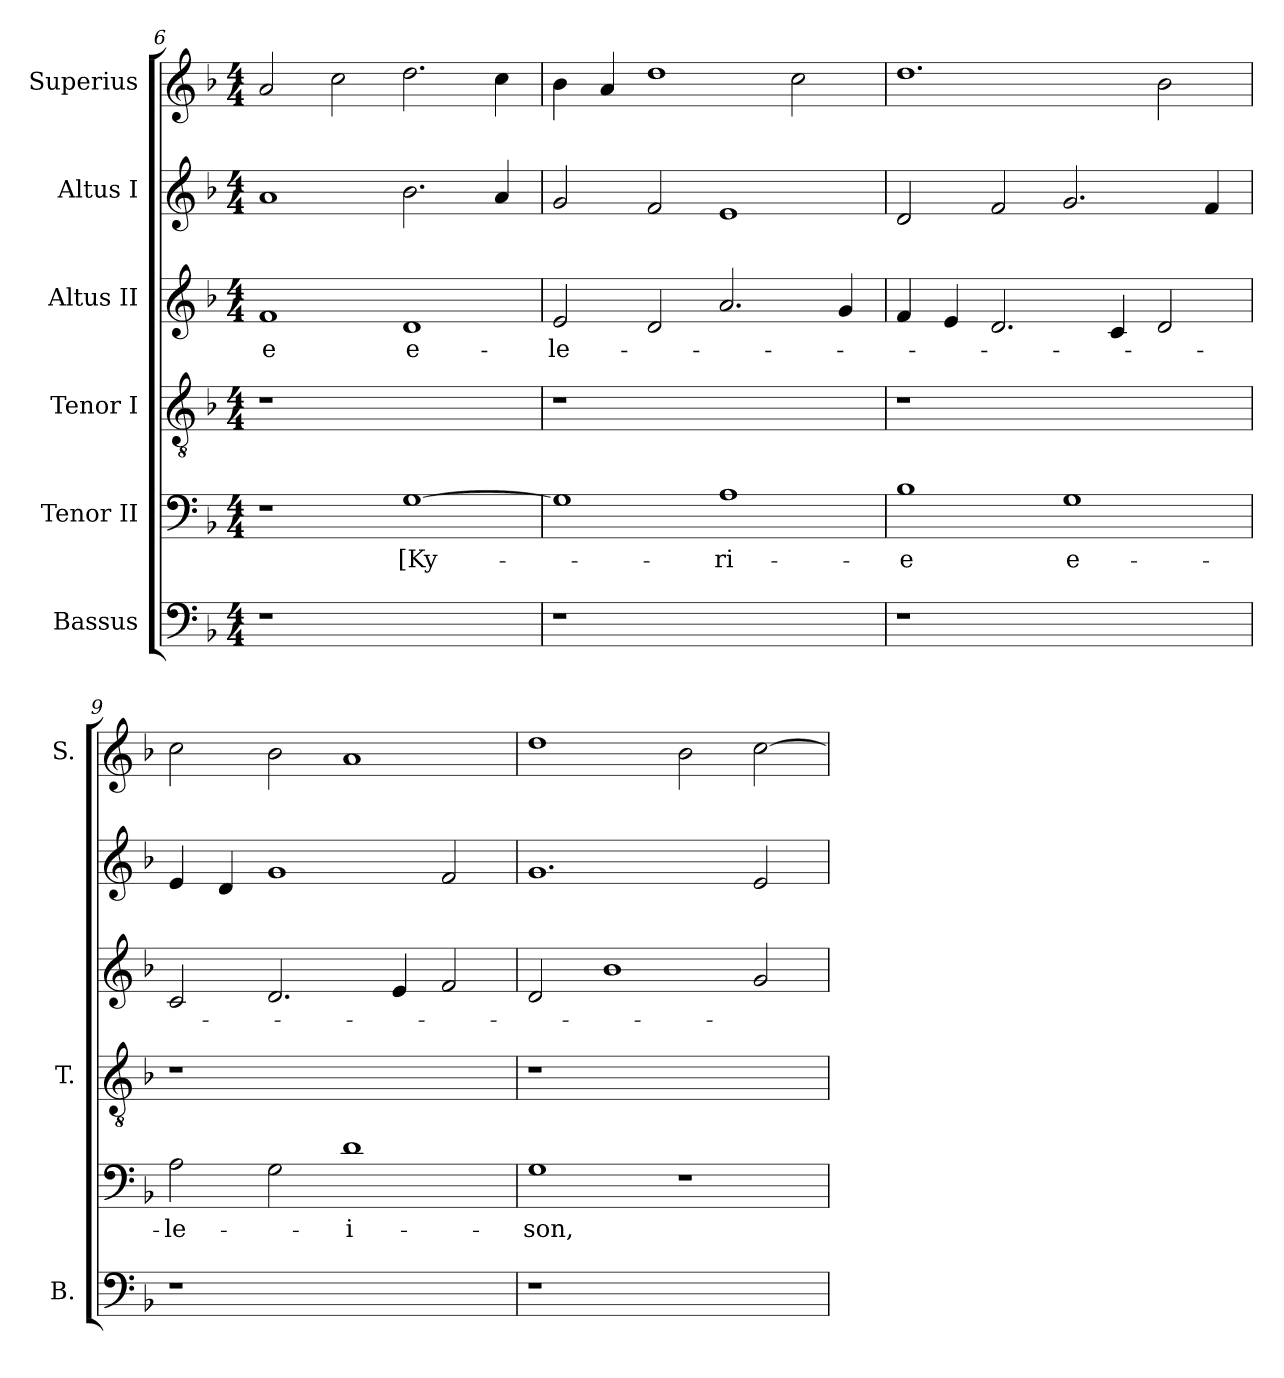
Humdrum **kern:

**kern	**kern	**text	**kern	**kern	**text	**kern	**kern
*part6	*part5	*part5	*part4	*part3	*part3	*part2	*part1
*staff6	*staff5	*staff5	*staff4	*staff3	*staff3	*staff2	*staff1
*I"Bassus	*I"Tenor II	*	*I"Tenor I	*I"Altus II	*	*I"Altus I	*I"Superius
*I'B.	*	*	*I'T.	*	*	*	*I'S.
!!LO:LB:g=z
*clefF4	*clefF4	*	*clefGv2	*clefG2	*	*clefG2	*clefG2
*	*	*	*ITrd7c12	*	*	*	*
*k[b-]	*k[b-]	*	*k[b-]	*k[b-]	*	*k[b-]	*k[b-]
*F:	*F:	*	*F:	*F:	*	*F:	*F:
*M4/4	*M4/4	*	*M4/4	*M4/4	*	*M4/4	*M4/4
=6	=6	=6	=6	=6	=6	=6	=6
!LO:N:vis=1	!	!	!LO:N:vis=1	!	!	!	!
!	!	!	!	!	!LO:LY:b:color=#000000	!	!
1r	1r	.	1r	1fi	e	1ai	2ai/
.	.	.	.	.	.	.	2cci\
!	!	!LO:LY:b:color=#000000	!	!	!	!	!
!	!	!	!	!	!LO:LY:b:color=#000000	!	!
1ryy	[>1Gi	[Ky-	1ryy	1di	e-	2.b-i\	2.ddi\
.	.	.	.	.	.	4ai/	4cci\
=7	=7	=7	=7	=7	=7	=7	=7
!LO:N:vis=1	!	!	!LO:N:vis=1	!	!	!	!
!	!	!	!	!	!LO:LY:b:color=#000000	!	!
1r	1Gi]	.	1r	2ei/	-le-	2gi/	4b-i\
.	.	.	.	.	.	.	4ai/
.	.	.	.	2di/	.	2fi/	1ddi
!	!	!LO:LY:b:color=#000000	!	!	!	!	!
1ryy	1Ai	-ri-	1ryy	2.ai/	.	1ei	.
.	.	.	.	.	.	.	2cci\
.	.	.	.	4gi/	.	.	.
=8	=8	=8	=8	=8	=8	=8	=8
!LO:N:vis=1	!	!	!	!	!	!	!
!	!	!LO:LY:b:color=#000000	!LO:N:vis=1	!	!	!	!
1r	1B-i	-e	1r	4fi/	.	2di/	1.ddi
.	.	.	.	4ei/	.	.	.
.	.	.	.	2.di/	.	2fi/	.
!	!	!LO:LY:b:color=#000000	!	!	!	!	!
1ryy	1Gi	e-	1ryy	.	.	2.gi/	.
.	.	.	.	4ci/	.	.	.
.	.	.	.	2di/	.	.	2b-i\
.	.	.	.	.	.	4fi/	.
=9	=9	=9	=9	=9	=9	=9	=9
!LO:N:vis=1	!	!	!	!	!	!	!
!	!	!LO:LY:b:color=#000000	!LO:N:vis=1	!	!	!	!
1r	2Ai\	-le-	1r	2ci/	.	4ei/	2cci\
.	.	.	.	.	.	4di/	.
.	2Gi\	.	.	2.di/	.	1gi	2b-i\
!	!	!LO:LY:b:color=#000000	!	!	!	!	!
1ryy	1di	-i-	1ryy	.	.	.	1ai
.	.	.	.	4ei/	.	.	.
.	.	.	.	2fi/	.	2fi/	.
=10	=10	=10	=10	=10	=10	=10	=10
!LO:N:vis=1	!	!	!	!	!	!	!
!	!	!LO:LY:b:color=#000000	!LO:N:vis=1	!	!	!	!
1r	1Gi	-son,	1r	2di/	.	1.gi	1ddi
.	.	.	.	1b-i	.	.	.
1ryy	1r	.	1ryy	.	.	.	2b-i\
.	.	.	.	2gi/	.	2ei/	[>2cci\
=	=	=	=	=	=	=	=
*-	*-	*-	*-	*-	*-	*-	*-
